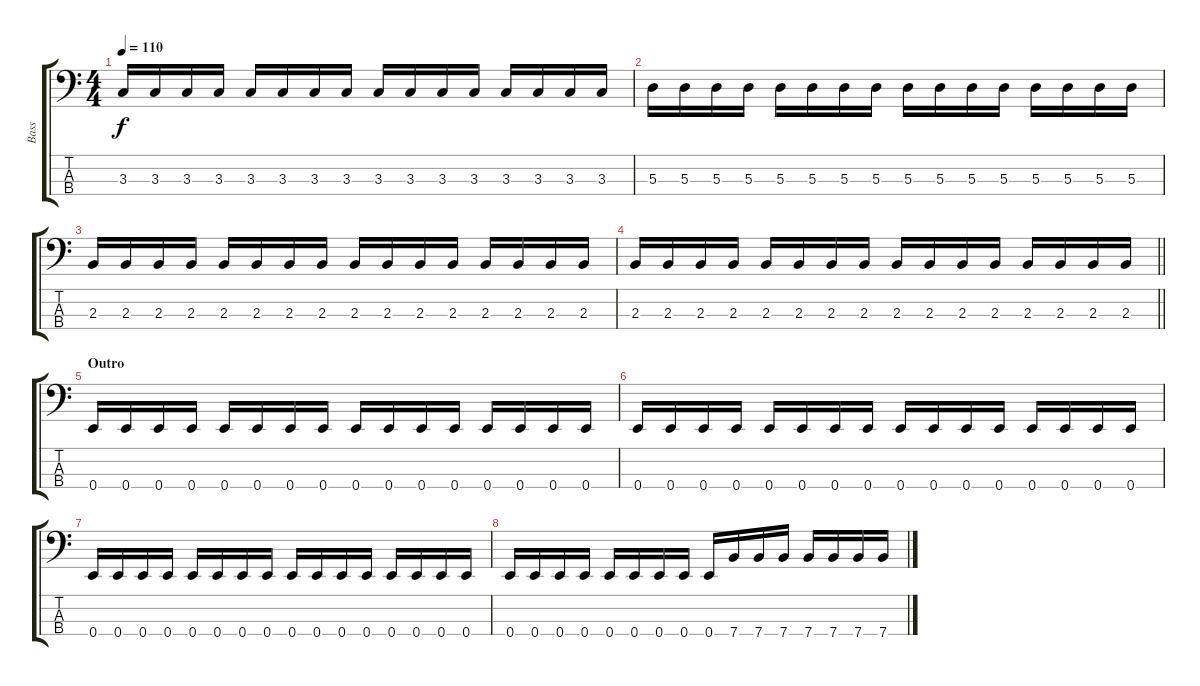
\track ("Bass" "Bass") {instrument electricbasspick}
\staff {score tabs}
\tuning (G2 D2 A1 E1) {hide}
\ts (4 4)
\tempo 110
\clef f4
\ks c
3.3.16{dy f} 3.3.16 3.3.16 3.3.16 3.3.16 3.3.16 3.3.16 3.3.16 3.3.16 3.3.16 3.3.16 3.3.16 3.3.16 3.3.16 3.3.16 3.3.16 |
5.3.16 5.3.16 5.3.16 5.3.16 5.3.16 5.3.16 5.3.16 5.3.16 5.3.16 5.3.16 5.3.16 5.3.16 5.3.16 5.3.16 5.3.16 5.3.16 |
2.3.16 2.3.16 2.3.16 2.3.16 2.3.16 2.3.16 2.3.16 2.3.16 2.3.16 2.3.16 2.3.16 2.3.16 2.3.16 2.3.16 2.3.16 2.3.16 |
\barLineRight lightlight
2.3.16 2.3.16 2.3.16 2.3.16 2.3.16 2.3.16 2.3.16 2.3.16 2.3.16 2.3.16 2.3.16 2.3.16 2.3.16 2.3.16 2.3.16 2.3.16 |
\section ("" "Outro")
0.4.16 0.4.16 0.4.16 0.4.16 0.4.16 0.4.16 0.4.16 0.4.16 0.4.16 0.4.16 0.4.16 0.4.16 0.4.16 0.4.16 0.4.16 0.4.16 |
0.4.16 0.4.16 0.4.16 0.4.16 0.4.16 0.4.16 0.4.16 0.4.16 0.4.16 0.4.16 0.4.16 0.4.16 0.4.16 0.4.16 0.4.16 0.4.16 |
0.4.16 0.4.16 0.4.16 0.4.16 0.4.16 0.4.16 0.4.16 0.4.16 0.4.16 0.4.16 0.4.16 0.4.16 0.4.16 0.4.16 0.4.16 0.4.16 |
0.4.16 0.4.16 0.4.16 0.4.16 0.4.16 0.4.16 0.4.16 0.4.16 0.4.16 7.4.16 7.4.16 7.4.16 7.4.16 7.4.16 7.4.16 7.4.16
